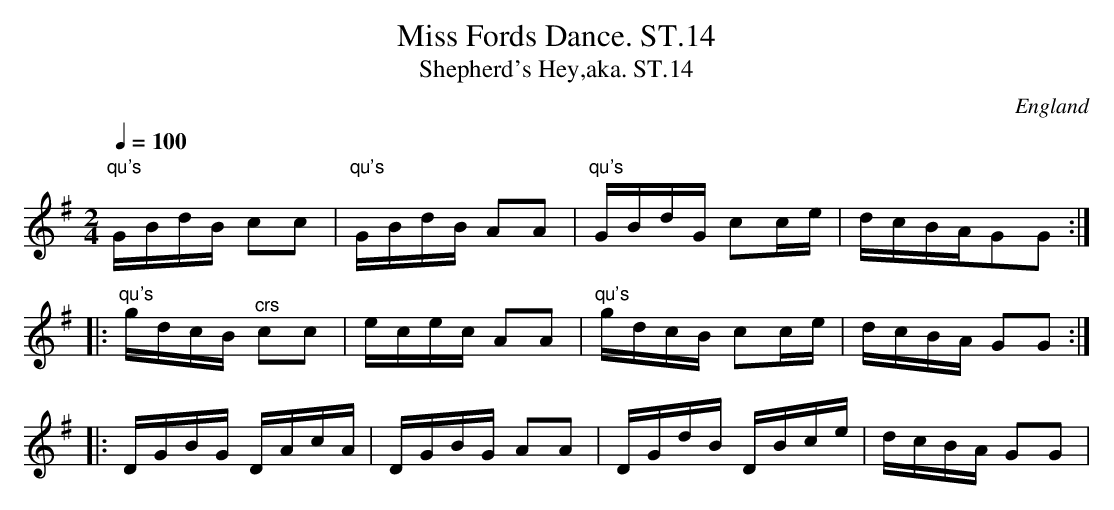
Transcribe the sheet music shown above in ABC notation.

X:1
T:Miss Fords Dance. ST.14
T:Shepherd's Hey,aka. ST.14
L:1/8
M:2/4
O:England
Q:1/4=100
K:G
"qu's"G/B/d/B/ cc|"qu's"G/B/d/B/ AA|"qu's"G/B/d/G/ cc/2e/2|\
d/2c/2B/2A/2GG:|!
|:"qu's"g/d/c/B/ "^crs"cc|e/2c/2e/2c/2 AA|"qu's"g/d/c/B/ cc/2e/2|\
d/2c/2B/2A/2 GG:|!
|:D/2G/2B/2G/2 D/2A/2c/2A/2|D/2G/2B/2G/2 AA|\
D/2G/2d/2B/2 D/2B/2c/2e/2|d/2c/2B/2A/2 GG|
